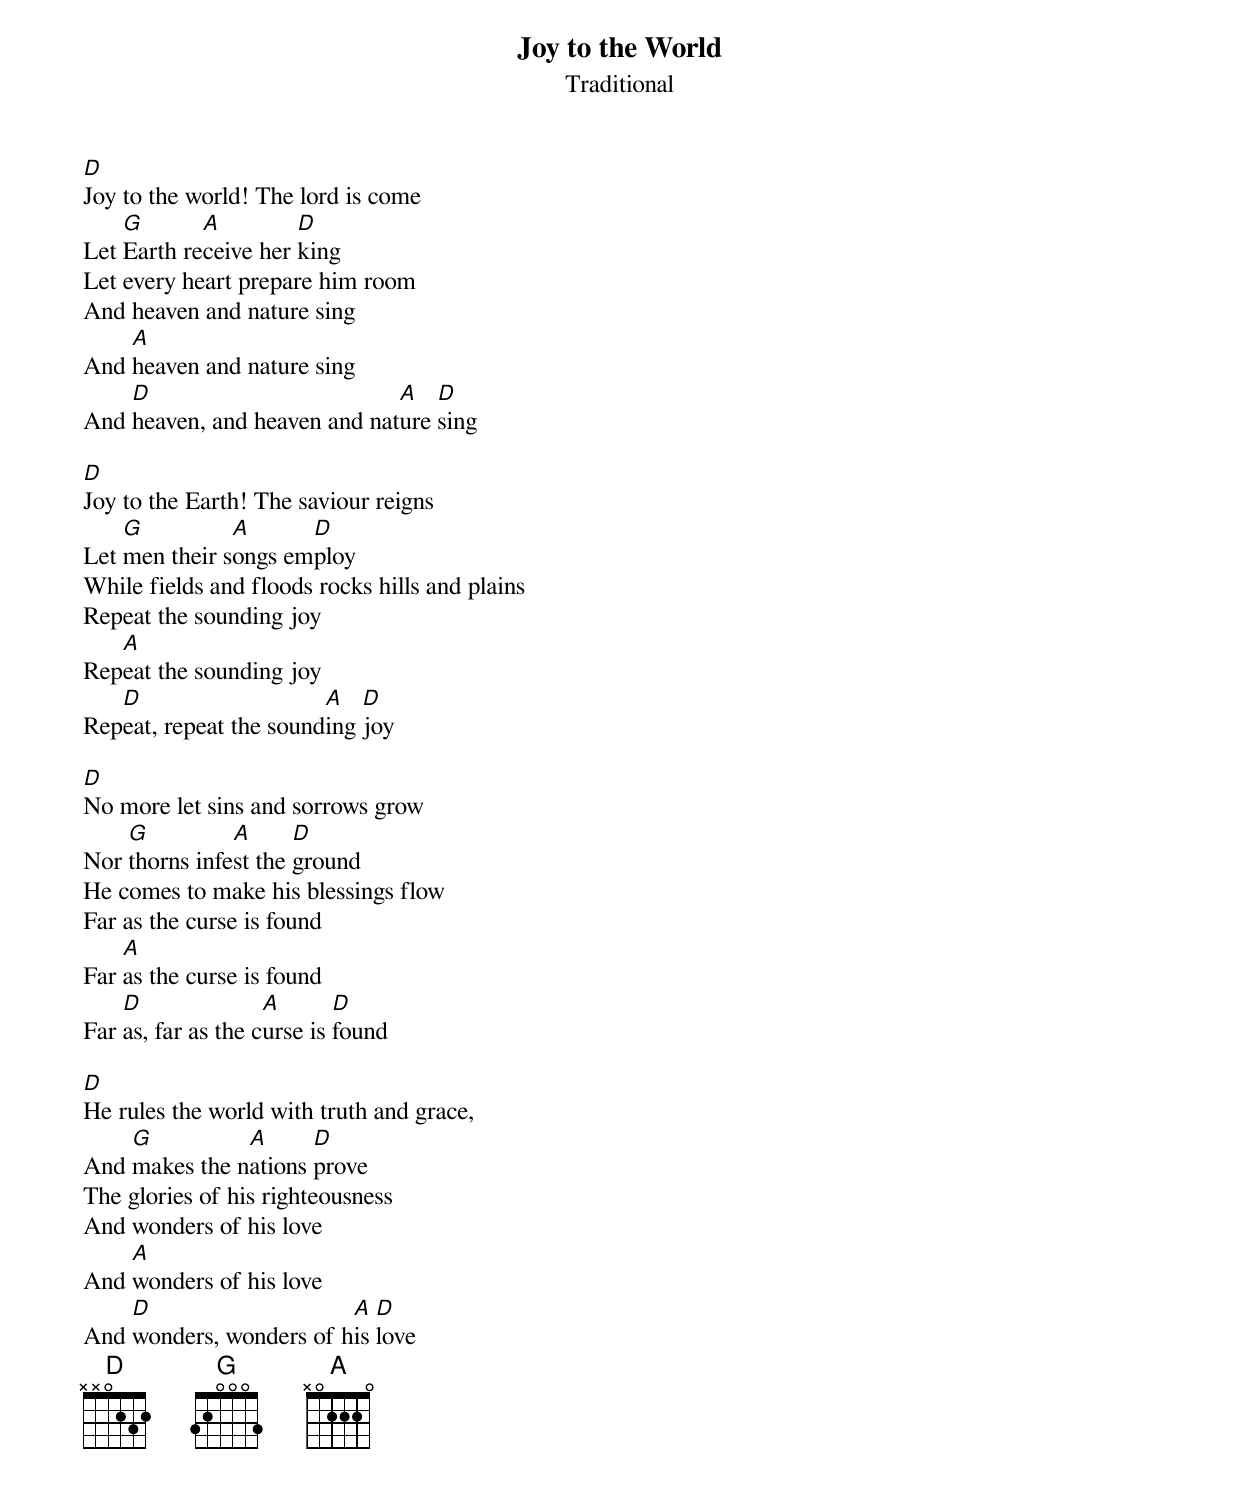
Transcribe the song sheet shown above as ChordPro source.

{title:Joy to the World}
{subtitle:Traditional}
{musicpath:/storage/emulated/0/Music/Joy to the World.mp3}
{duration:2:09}
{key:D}

[D]Joy to the world! The lord is come
Let [G]Earth re[A]ceive her [D]king
Let every heart prepare him room
And heaven and nature sing
And [A]heaven and nature sing
And [D]heaven, and heaven and nat[A]ure [D]sing

[D]Joy to the Earth! The saviour reigns
Let [G]men their s[A]ongs em[D]ploy
While fields and floods rocks hills and plains
Repeat the sounding joy
Rep[A]eat the sounding joy
Rep[D]eat, repeat the sound[A]ing [D]joy

[D]No more let sins and sorrows grow
Nor [G]thorns infe[A]st the [D]ground
He comes to make his blessings flow
Far as the curse is found
Far [A]as the curse is found
Far [D]as, far as the c[A]urse is [D]found

[D]He rules the world with truth and grace,
And [G]makes the n[A]ations [D]prove
The glories of his righteousness
And wonders of his love
And [A]wonders of his love
And [D]wonders, wonders of h[A]is [D]love
